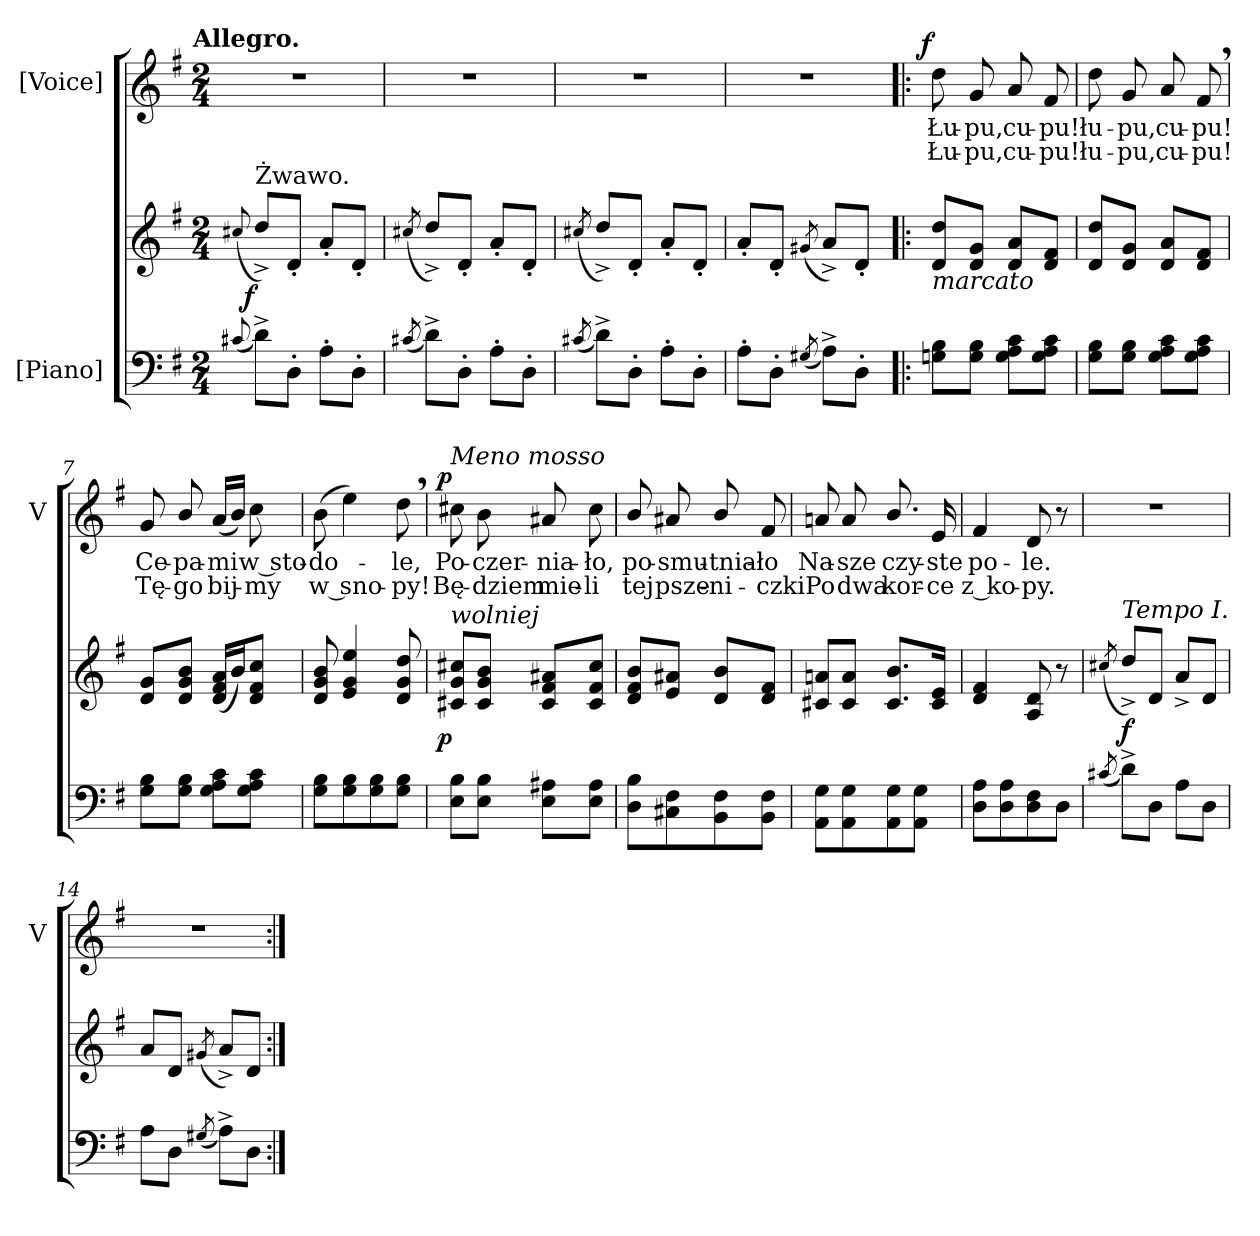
**kern	**kern	**dynam	**kern	**text	**text	**dynam
*part2	*part2	*part2	*part1	*part1	*part1	*part1
*staff3	*staff2	*staff2/3	*staff1	*staff1	*staff1	*staff1
*I"[Piano]	*	*	*I"[Voice]	*	*	*
*	*	*	*I'V	*	*	*
*clefF4	*clefG2	*	*	*	*	*
*k[f#]	*k[f#]	*	*k[f#]	*	*	*
*G:	*G:	*	*G:	*	*	*
!!LO:TX:omd:t=Allegro.
*M2/4	*M2/4	*	*M2/4	*	*	*
=1	=1	=1	=1	=1	=1	=1
(8qqc#X/	(8qqcc#X/	.	.	.	.	.
!	!LO:TX:a:t=Żwawo.	!	!	!	!	!
!	!	!LO:DY:rj	!	!	!	!
8d^\L)	8dd^/L)	f	2r	.	.	.
8D'\J	8d'/J	.	.	.	.	.
8A'\L	8a'/L	.	.	.	.	.
8D'\J	8d'/J	.	.	.	.	.
=2	=2	=2	=2	=2	=2	=2
(8qc#X/	(8qcc#X/	.	.	.	.	.
8d^\L)	8dd^/L)	.	2r	.	.	.
8D'\J	8d'/J	.	.	.	.	.
8A'\L	8a'/L	.	.	.	.	.
8D'\J	8d'/J	.	.	.	.	.
=3	=3	=3	=3	=3	=3	=3
(8qc#X/	(8qcc#X/	.	.	.	.	.
8d^\L)	8dd^/L)	.	2r	.	.	.
8D'\J	8d'/J	.	.	.	.	.
8A'\L	8a'/L	.	.	.	.	.
8D'\J	8d'/J	.	.	.	.	.
=4	=4	=4	=4	=4	=4	=4
8A'\L	8a'/L	.	2r	.	.	.
8D'\J	8d'/J	.	.	.	.	.
(8qG#X/	(8qg#X/	.	.	.	.	.
8A^\L)	8a^/L)	.	.	.	.	.
8D'\J	8d'/J	.	.	.	.	.
=5!|:	=5!|:	=5!|:	=5!|:	=5!|:	=5!|:	=5!|:
!	!LO:TX:b:i:t=marcato	!	!	!	!	!
!	!	!	!	!	!	!LO:DY:a:rj
8Gn\ 8B\L	8d/ 8dd/L	.	8dd\	Łu-	Łu-	f
8G\ 8B\J	8d/ 8g/J	.	8g/	-pu,	-pu,	.
8G\ 8A\ 8c\L	8d/ 8a/L	.	8a/	cu-	cu-	.
8G\ 8A\ 8c\J	8d/ 8f#/J	.	8f#/	-pu!	-pu!	.
=6	=6	=6	=6	=6	=6	=6
8G\ 8B\L	8d/ 8dd/L	.	8dd\	łu-	łu-	.
8G\ 8B\J	8d/ 8g/J	.	8g/	-pu,	-pu,	.
8G\ 8A\ 8c\L	8d/ 8a/L	.	8a/	cu-	cu-	.
8G\ 8A\ 8c\J	8d/ 8f#/J	.	8f#,/	-pu!	-pu!	.
=7	=7	=7	=7	=7	=7	=7
8G\ 8B\L	8d/ 8g/L	.	8g/	Ce-	Tę-	.
8G\ 8B\J	8d/ 8g/ 8b/J	.	8b/	-pa-	-go	.
8G\ 8A\ 8c\L	(16d/ 16f#/ 16a/LL	.	(16a/LL	-mi	bij-	.
.	16b/J)	.	16b/JJ)	.	.	.
8G\ 8A\ 8c\J	8d/ 8f#/ 8cc/J	.	8cc\	w sto-	-my	.
=8	=8	=8	=8	=8	=8	=8
8G\ 8B\L	8d/ 8g/ 8b/	.	(8b\	-do-	w sno-	.
8G\ 8B\	4e/ 4g/ 4ee/	.	4ee\)	.	.	.
8G\ 8B\	.	.	.	.	.	.
8G\ 8B\J	8d/ 8g/ 8dd/	.	8dd,\	-le,	-py!	.
=9	=9	=9	=9	=9	=9	=9
!	!	!	!LO:TX:a:i:t=Meno mosso	!	!	!
!	!LO:TX:a:i:t=wolniej	!	!	!	!	!
!	!	!LO:DY:rj	!	!	!	!LO:DY:a:rj
8E\ 8B\L	8c#X/ 8g/ 8cc#X/L	p	8cc#X\	Po-	Bę-	p
8E\ 8B\J	8c#/ 8g/ 8b/J	.	8b\	-czer-	-dziem	.
8E\ 8A#X\L	8c#/ 8f#/ 8a#X/L	.	8a#X/	-nia-	mie-	.
8E\ 8A#\J	8c#/ 8f#/ 8cc#/J	.	8cc#\	-ło,	-li	.
=10	=10	=10	=10	=10	=10	=10
8D\ 8B\L	8d/ 8f#/ 8b/L	.	8b/	po-	tej	.
8C#X\ 8F#\	8e/ 8a#X/J	.	8a#X/	-smu-	psze-	.
8BB\ 8F#\	8d/ 8b/L	.	8b/	-tnia-	-ni-	.
8BB\ 8F#\J	8d/ 8f#/J	.	8f#/	-ło	-czki	.
=11	=11	=11	=11	=11	=11	=11
8AA\ 8G\L	8c#X/ 8an/L	.	8an/	Na-	Po	.
8AA\ 8G\	8c#/ 8a/J	.	8a/	-sze	dwa	.
8AA\ 8G\	8.c#/ 8.b/L	.	8.b/	czy-	kor-	.
8AA\ 8G\J	.	.	.	.	.	.
.	16c#/ 16e/Jk	.	16e/	-ste	-ce	.
=12	=12	=12	=12	=12	=12	=12
8D\ 8A\L	4d/ 4f#/	.	4f#/	po-	z ko-	.
8D\ 8A\	.	.	.	.	.	.
8D\ 8F#\	8A/ 8d/	.	8d/	-le.	-py.	.
8D\J	8r	.	8r	.	.	.
=13	=13	=13	=13	=13	=13	=13
(8qc#X/	(8qcc#X/	.	.	.	.	.
!	!LO:TX:a:i:t=Tempo I.	!	!	!	!	!
8d^\L)	8dd^/L)	f	2r	.	.	.
8D\J	8d/J	.	.	.	.	.
8A\L	8a^/L	.	.	.	.	.
8D\J	8d/J	.	.	.	.	.
=14	=14	=14	=14	=14	=14	=14
8A\L	8a/L	.	2r	.	.	.
8D\J	8d/J	.	.	.	.	.
(8qG#X/	(8qg#X/	.	.	.	.	.
8A^\L)	8a^/L)	.	.	.	.	.
8D\J	8d/J	.	.	.	.	.
=:|!	=:|!	=:|!	=:|!	=:|!	=:|!	=:|!
*-	*-	*-	*-	*-	*-	*-
